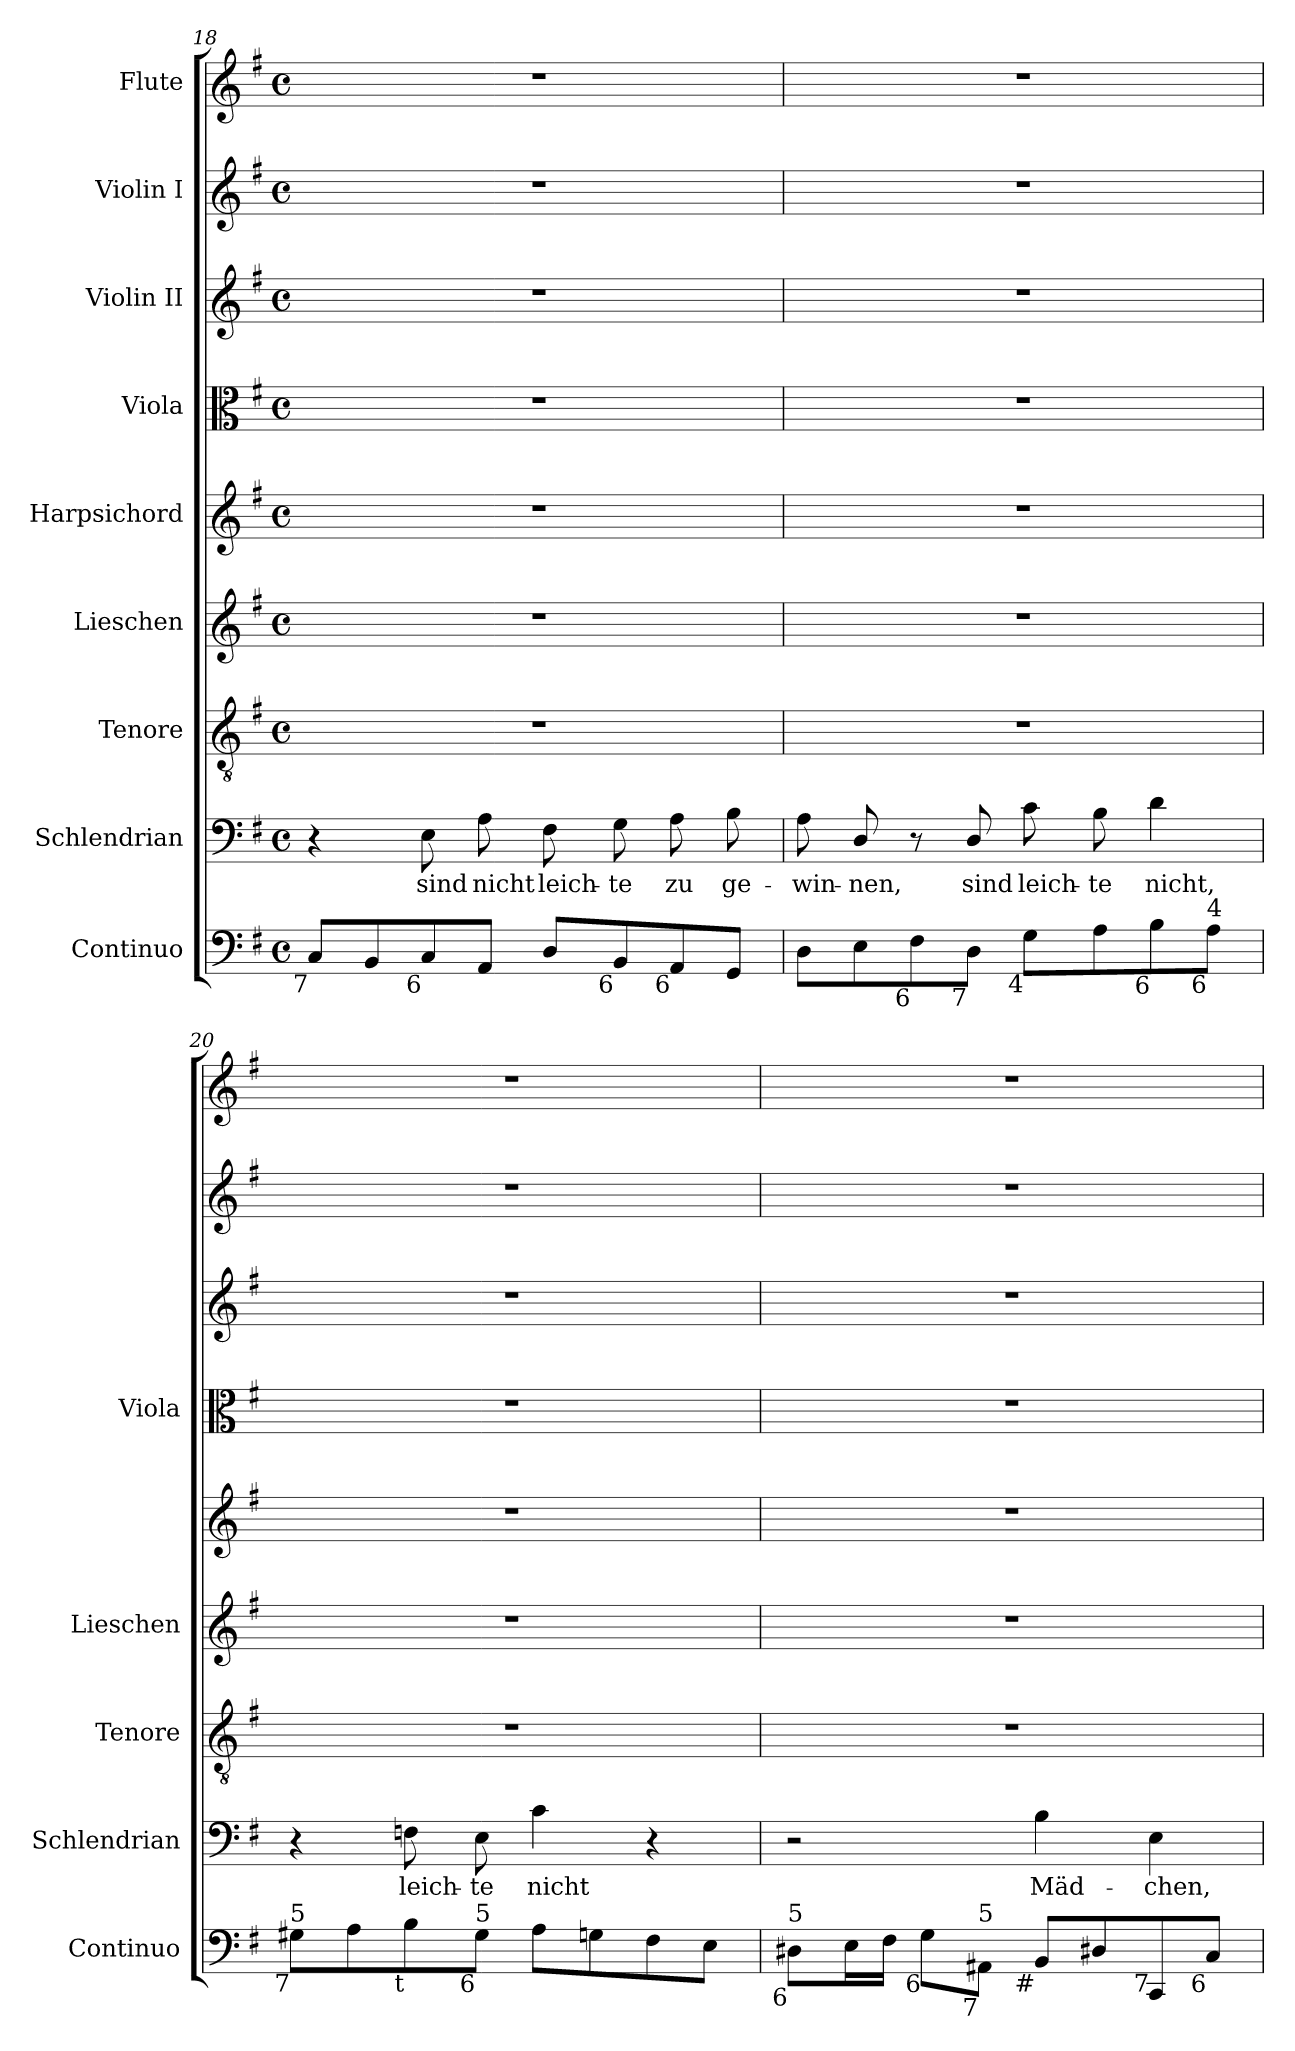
**kern	**kern	**text	**kern	**kern	**kern	**kern	**kern	**kern	**kern
*part9	*part8	*part8	*part7	*part6	*part5	*part4	*part3	*part2	*part1
*staff9	*staff8	*staff8	*staff7	*staff6	*staff5	*staff4	*staff3	*staff2	*staff1
*I"Continuo	*I"Schlendrian	*	*I"Tenore	*I"Lieschen	*I"Harpsichord	*I"Viola	*I"Violin II	*I"Violin I	*I"Flute
*I'Continuo	*I'Schlendrian	*	*I'Tenore	*I'Lieschen	*	*I'Viola	*	*	*
*clefF4	*clefF4	*	*clefGv2	*clefG2	*clefG2	*clefC3	*clefG2	*clefG2	*clefG2
*	*	*	*ITrd7c12	*	*	*	*	*	*
*k[f#]	*k[f#]	*	*k[f#]	*k[f#]	*k[f#]	*k[f#]	*k[f#]	*k[f#]	*k[f#]
*G:	*G:	*	*G:	*G:	*G:	*G:	*G:	*G:	*G:
*M4/4	*M4/4	*	*M4/4	*M4/4	*M4/4	*M4/4	*M4/4	*M4/4	*M4/4
*met(c)	*met(c)	*	*met(c)	*met(c)	*met(c)	*met(c)	*met(c)	*met(c)	*met(c)
=18	=18	=18	=18	=18	=18	=18	=18	=18	=18
!LO:TX:b:rj:t=7	!	!	!	!	!	!	!	!	!
8Ci/L	4r	.	1r	1r	1r	1r	1r	1r	1r
8BBi/	.	.	.	.	.	.	.	.	.
!LO:TX:b:rj:t=6	!	!	!	!	!	!	!	!	!
!	!	!LO:LY:b:color=#000000	!	!	!	!	!	!	!
8Ci/	8Ei\	sind	.	.	.	.	.	.	.
!	!	!LO:LY:b:color=#000000	!	!	!	!	!	!	!
8AAi/J	8Ai\	nicht	.	.	.	.	.	.	.
!	!	!LO:LY:b:color=#000000	!	!	!	!	!	!	!
8Di/L	8F#i\	leich-	.	.	.	.	.	.	.
!LO:TX:b:rj:t=6	!	!	!	!	!	!	!	!	!
!	!	!LO:LY:b:color=#000000	!	!	!	!	!	!	!
8BBi/	8Gi\	-te	.	.	.	.	.	.	.
!LO:TX:b:rj:t=6	!	!	!	!	!	!	!	!	!
!	!	!LO:LY:b:color=#000000	!	!	!	!	!	!	!
8AAi/	8Ai\	zu	.	.	.	.	.	.	.
!	!	!LO:LY:b:color=#000000	!	!	!	!	!	!	!
8GGi/J	8Bi\	ge-	.	.	.	.	.	.	.
!!LO:LB:g=z
=19	=19	=19	=19	=19	=19	=19	=19	=19	=19
!	!	!LO:LY:b:color=#000000	!	!	!	!	!	!	!
8Di\L	8Ai\	-win-	1r	1r	1r	1r	1r	1r	1r
!	!	!LO:LY:b:color=#000000	!	!	!	!	!	!	!
8Ei\	8Di/	-nen,	.	.	.	.	.	.	.
!LO:TX:b:rj:t=6	!	!	!	!	!	!	!	!	!
8F#i\	8r	.	.	.	.	.	.	.	.
!LO:TX:b:rj:t=7	!	!	!	!	!	!	!	!	!
!	!	!LO:LY:b:color=#000000	!	!	!	!	!	!	!
8Di\J	8Di/	sind	.	.	.	.	.	.	.
!LO:TX:b:rj:t=4	!	!	!	!	!	!	!	!	!
!	!	!LO:LY:b:color=#000000	!	!	!	!	!	!	!
8Gi\L	8ci\	leich-	.	.	.	.	.	.	.
!	!	!LO:LY:b:color=#000000	!	!	!	!	!	!	!
8Ai\	8Bi\	-te	.	.	.	.	.	.	.
!LO:TX:b:rj:t=6	!	!	!	!	!	!	!	!	!
!	!	!LO:LY:b:color=#000000	!	!	!	!	!	!	!
8Bi\	4di\	nicht,	.	.	.	.	.	.	.
!LO:TX:b:rj:t=6	!	!	!	!	!	!	!	!	!
!LO:TX:t=4	!	!	!	!	!	!	!	!	!
8Ai\J	.	.	.	.	.	.	.	.	.
=20	=20	=20	=20	=20	=20	=20	=20	=20	=20
!LO:TX:b:rj:t=7	!	!	!	!	!	!	!	!	!
!LO:TX:t=5	!	!	!	!	!	!	!	!	!
8G#Xi\L	4r	.	1r	1r	1r	1r	1r	1r	1r
8Ai\	.	.	.	.	.	.	.	.	.
!LO:TX:b:rj:t=t	!	!	!	!	!	!	!	!	!
!	!	!LO:LY:b:color=#000000	!	!	!	!	!	!	!
8Bi\	8Fni\	leich-	.	.	.	.	.	.	.
!LO:TX:b:rj:t=6	!	!	!	!	!	!	!	!	!
!LO:TX:t=5	!	!	!	!	!	!	!	!	!
!	!	!LO:LY:b:color=#000000	!	!	!	!	!	!	!
8G#i\J	8Ei\	-te	.	.	.	.	.	.	.
!	!	!LO:LY:b:color=#000000	!	!	!	!	!	!	!
8Ai\L	4ci\	nicht	.	.	.	.	.	.	.
8Gni\	.	.	.	.	.	.	.	.	.
8F#i\	4r	.	.	.	.	.	.	.	.
8Ei\J	.	.	.	.	.	.	.	.	.
=21	=21	=21	=21	=21	=21	=21	=21	=21	=21
!LO:TX:b:rj:t=6	!	!	!	!	!	!	!	!	!
!LO:TX:t=5	!	!	!	!	!	!	!	!	!
8D#Xi\L	2r	.	1r	1r	1r	1r	1r	1r	1r
16Ei\L	.	.	.	.	.	.	.	.	.
16F#i\JJ	.	.	.	.	.	.	.	.	.
!LO:TX:b:rj:t=6	!	!	!	!	!	!	!	!	!
8Gi\L	.	.	.	.	.	.	.	.	.
!LO:TX:b:rj:t=7	!	!	!	!	!	!	!	!	!
!LO:TX:t=5	!	!	!	!	!	!	!	!	!
8AA#Xi\J	.	.	.	.	.	.	.	.	.
!LO:TX:b:rj:t=#	!	!	!	!	!	!	!	!	!
!	!	!LO:LY:b:color=#000000	!	!	!	!	!	!	!
8BBi/L	4Bi\	Mäd-	.	.	.	.	.	.	.
8D#Xi/	.	.	.	.	.	.	.	.	.
!LO:TX:b:rj:t=7	!	!	!	!	!	!	!	!	!
!	!	!LO:LY:b:color=#000000	!	!	!	!	!	!	!
8CCi/	4Ei\	-chen,	.	.	.	.	.	.	.
!LO:TX:b:rj:t=6	!	!	!	!	!	!	!	!	!
8Ci/J	.	.	.	.	.	.	.	.	.
=	=	=	=	=	=	=	=	=	=
*-	*-	*-	*-	*-	*-	*-	*-	*-	*-
